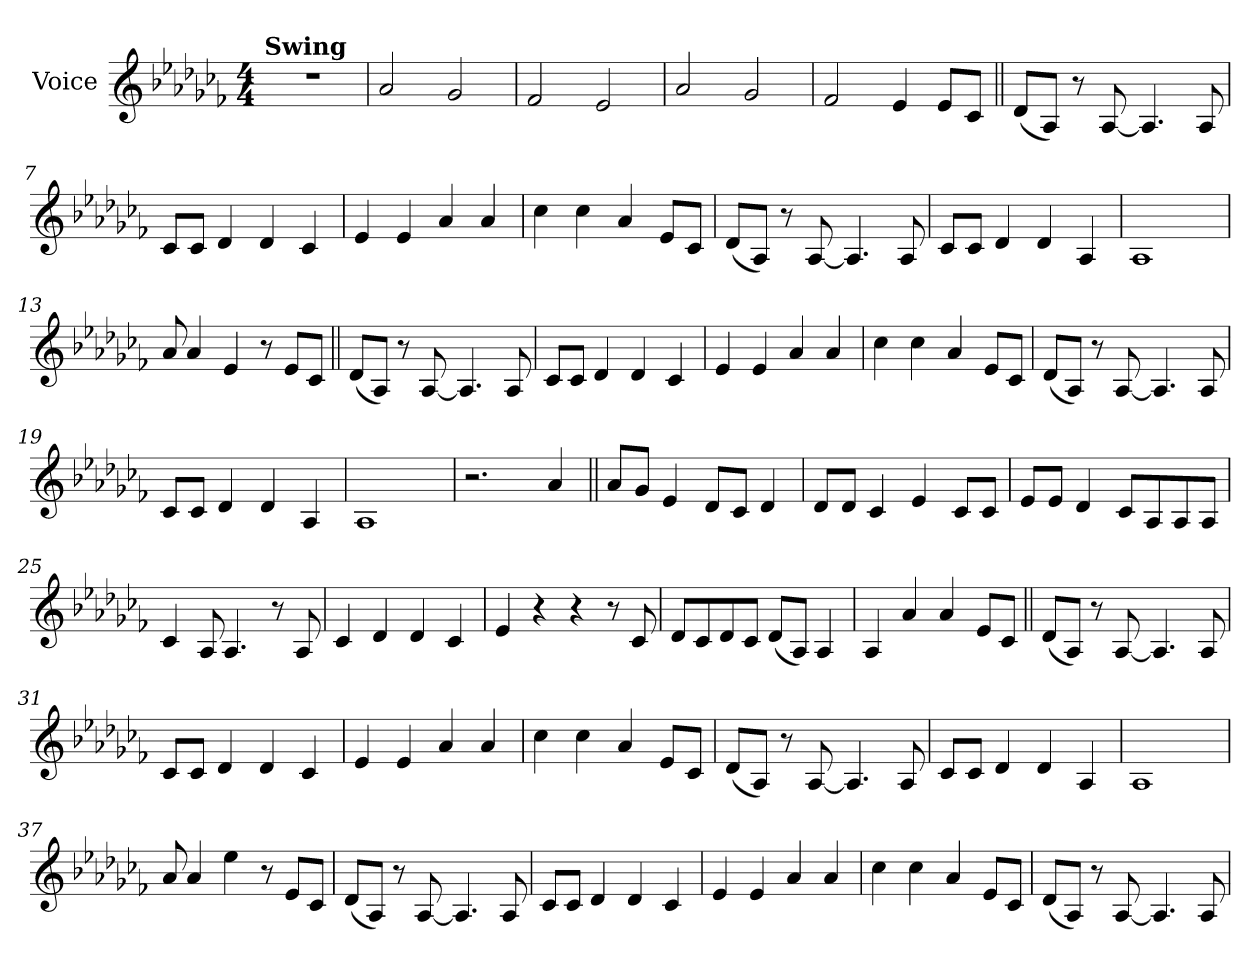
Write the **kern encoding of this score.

**kern
*part1
*staff1
*I"Voice
*I'Vc.
*clefG2
*k[b-e-a-d-g-c-f-]
*M4/4
*MM174
=1
!LO:TX:B:t=Swing
1r
=2
2a-!
2g-!
=3
2f-!
2e-!
=4
2a-!
2g-!
=5
2f-!
4e-!
8e-L
8c-J
=6||
(<8d-L
8A-J)
8r
[8A-
4.A-]
8A-
=7
8c-L
8c-J
4d-
4d-
4c-
=8
4e-
4e-
4a-
4a-
=9
4cc-
4cc-
4a-
8e-L
8c-J
=10
(<8d-L
8A-J)
8r
[8A-
4.A-]
8A-
=11
8c-L
8c-J
4d-
4d-
4A-
=12
1A-
=13
8a-!
4a-!
4e-!
8r
8e-L
8c-J
=14||
(<8d-L
8A-J)
8r
[8A-
4.A-]
8A-
=15
8c-L
8c-J
4d-
4d-
4c-
=16
4e-
4e-
4a-
4a-
=17
4cc-
4cc-
4a-
8e-L
8c-J
=18
(<8d-L
8A-J)
8r
[8A-
4.A-]
8A-
=19
8c-L
8c-J
4d-
4d-
4A-
=20
1A-
=21
2.r
4a-
=22||
8a-L
8g-J
4e-
8d-L
8c-J
4d-
=23
8d-L
8d-J
4c-
4e-
8c-L
8c-J
=24
8e-L
8e-J
4d-
8c-L
8A-
8A-
8A-J
=25
4c-
8A-
4.A-
8r
8A-
=26
4c-
4d-
4d-
4c-
=27
4e-
4r
4r
8r
8c-
=28
8d-L
8c-
8d-
8c-J
(<8d-L
8A-J)
4A-
=29
4A-
4a-!
4a-!
8e-L
8c-J
=30||
(<8d-L
8A-J)
8r
[8A-
4.A-]
8A-
=31
8c-L
8c-J
4d-
4d-
4c-
=32
4e-
4e-
4a-
4a-
=33
4cc-
4cc-
4a-
8e-L
8c-J
=34
(<8d-L
8A-J)
8r
[8A-
4.A-]
8A-
=35
8c-L
8c-J
4d-
4d-
4A-
=36
1A-
=37
8a-!
4a-!
4ee-!
8r
8e-L
8c-J
=38
(<8d-L
8A-J)
8r
[8A-
4.A-]
8A-
=39
8c-L
8c-J
4d-
4d-
4c-
=40
4e-
4e-
4a-
4a-
=41
4cc-
4cc-
4a-
8e-L
8c-J
=42
(<8d-L
8A-J)
8r
[8A-
4.A-]
8A-
=
*-
